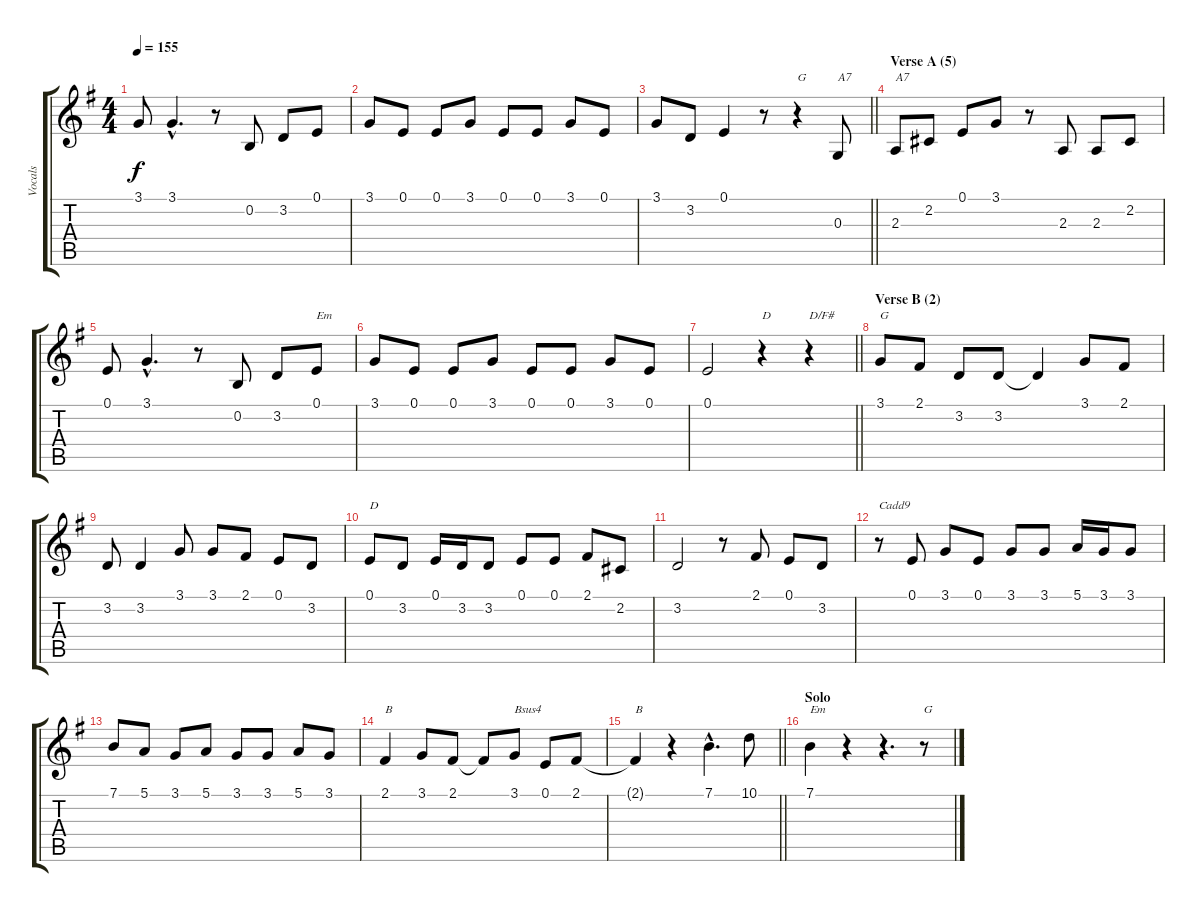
\track ("Vocals" "Vocals") {instrument sopranosax}
\staff {score tabs}
\tuning (E4 B3 G3 D3 A2 E2) {hide}
\ts (4 4)
\tempo 155
\clef g2
\ks eminor
3.1.8{dy f} 3.1{hac}.4{d} r.8 0.2.8 3.2.8 0.1.8 |
3.1.8 0.1.8 0.1.8 3.1.8 0.1.8 0.1.8 3.1.8 0.1.8 |
\barLineRight lightlight
3.1.8 3.2.8 0.1.4 r.8 r.4{txt "G"} 0.3.8{txt "A7"} |
\section ("" "Verse A (5)")
2.3.8{txt "A7"} 2.2.8 0.1.8 3.1.8 r.8 2.3.8 2.3.8 2.2.8 |
0.1.8 3.1{hac}.4{d} r.8 0.2.8 3.2.8 0.1.8{txt "Em"} |
3.1.8 0.1.8 0.1.8 3.1.8 0.1.8 0.1.8 3.1.8 0.1.8 |
\barLineRight lightlight
0.1.2 r.4{txt "D"} r.4{txt "D/F#"} |
\section ("" "Verse B (2)")
3.1.8{txt "G"} 2.1.8 3.2.8 3.2.8 3.2{t}.4 3.1.8 2.1.8 |
3.2.8 3.2.4 3.1.8 3.1.8 2.1.8 0.1.8 3.2.8 |
0.1.8{txt "D"} 3.2.8 0.1.16 3.2.16 3.2.8 0.1.8 0.1.8 2.1.8 2.2.8 |
3.2.2 r.8 2.1.8 0.1.8 3.2.8 |
r.8{txt "Cadd9"} 0.1.8 3.1.8 0.1.8 3.1.8 3.1.8 5.1.16 3.1.16 3.1.8 |
7.1.8 5.1.8 3.1.8 5.1.8 3.1.8 3.1.8 5.1.8 3.1.8 |
2.1.4{txt "B"} 3.1.8 2.1.8 2.1{t}.8 3.1.8{txt "Bsus4"} 0.1.8 2.1.8 |
\barLineRight lightlight
2.1{t}.4{txt "B"} r.4 7.1{hac}.4{d} 10.1.8 |
\section ("" "Solo")
7.1.4{txt "Em"} r.4 r.4{d} r.8{txt "G"}
